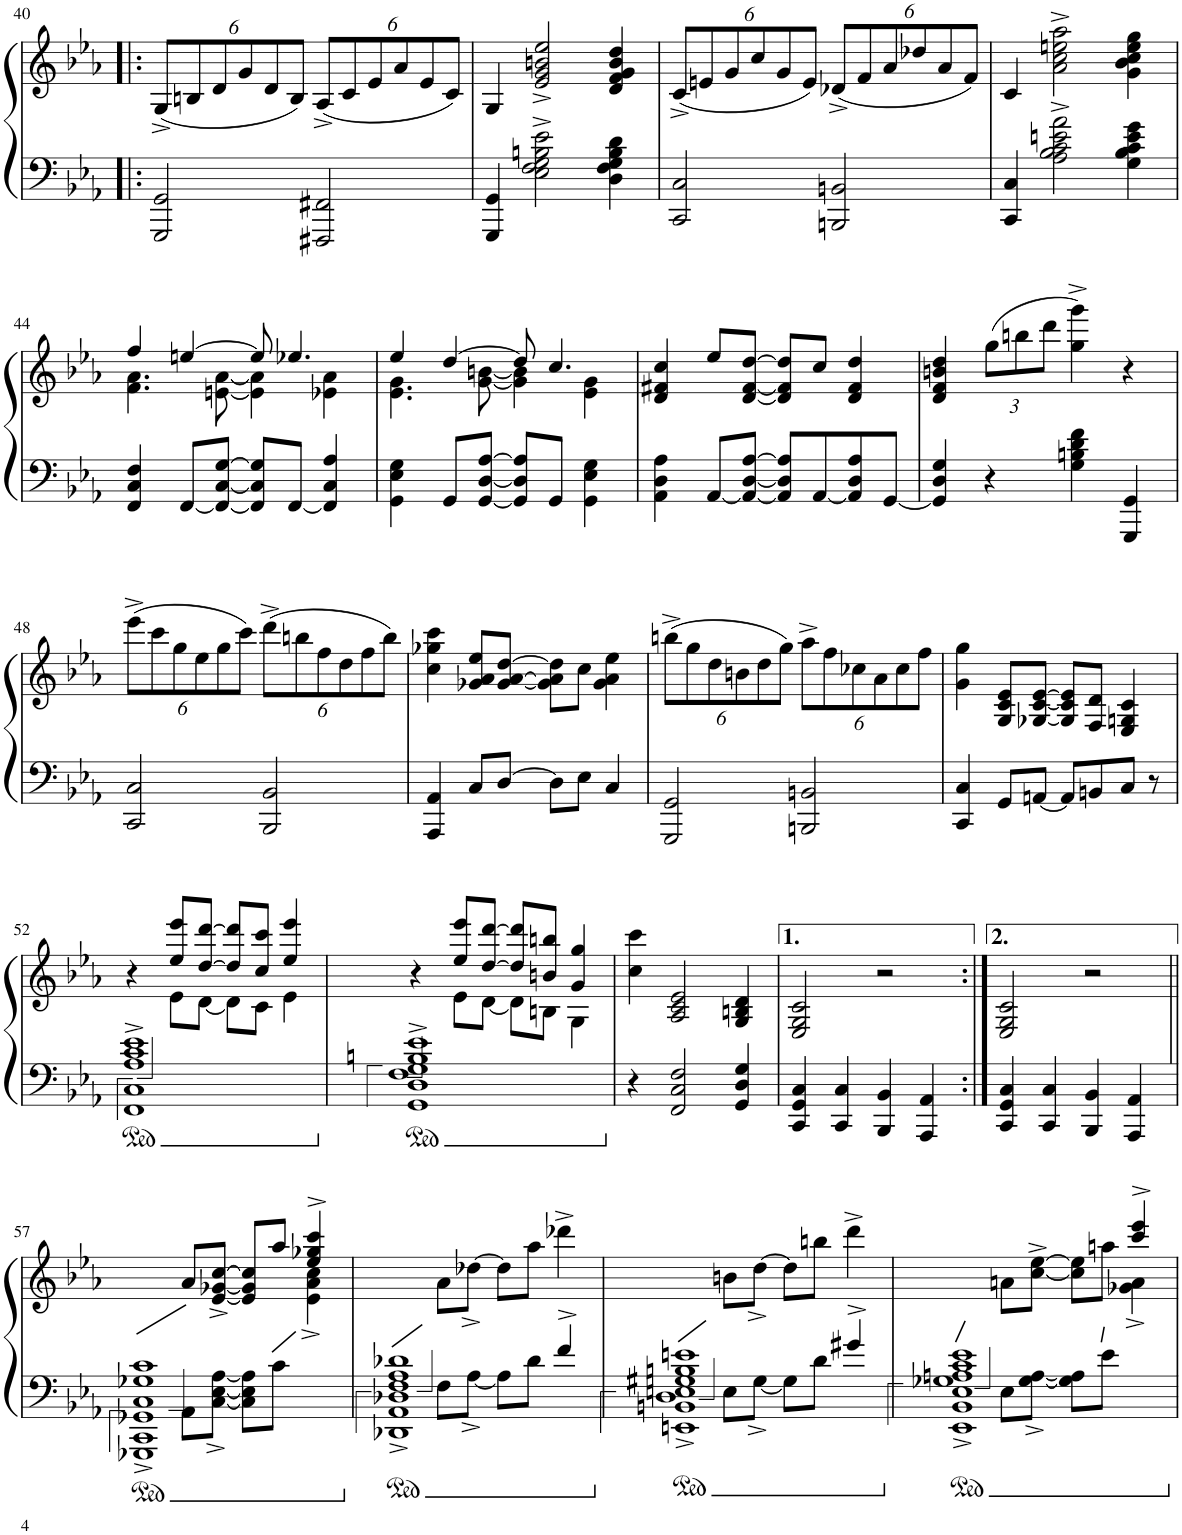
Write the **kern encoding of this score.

**kern	**kern
*part1	*part1
*staff2	*staff1
*I"Piano	*
*I'Pno.	*
!!LO:PB:g=z
*clefF4	*clefG2
*k[b-e-a-]	*k[b-e-a-]
*c:	*c:
*M4/4	*M4/4
*met(c)	*met(c)
*	*Xbrackettup
=40!|:	=40!|:
2GGG/ 2GG/	(12G^/L
.	12Bn/
.	12d/
.	12g/
.	12d/
.	12B/J)
2FFF#X/ 2FF#X/	(12A-^/L
.	12c/
.	12e-/
.	12a-/
.	12e-/
.	12c/J)
=41	=41
4GGG/ 4GG/	4G/
2E-\^ 2F\^ 2G\^ 2Bn\^ 2e-\^	2e-/^ 2g/^ 2bn/^ 2ee-/^
4D\ 4F\ 4G\ 4B\ 4d\	4d/ 4f/ 4g/ 4b/ 4dd/
=42	=42
2CC/ 2C/	(12c^/L
.	12en/
.	12g/
.	12cc/
.	12g/
.	12e/J)
2BBBn/ 2BBn/	(12d-X^/L
.	12f/
.	12a-/
.	12dd-X/
.	12a-/
.	12f/J)
=43	=43
4CC/ 4C/	4c/
2A-\^ 2B-\^ 2c\^ 2en\^ 2a-\^	2a-\^ 2cc\^ 2een\^ 2aa-\^
4G\ 4B-\ 4c\ 4e\ 4g\	4g\ 4b-\ 4cc\ 4ee\ 4gg\
!!LO:LB:g=z
=44	=44
*	*^
4FF/ 4C/ 4F/	4ff/	4.f\ 4.a-\
[8FF/L	[4een/	.
8FF/_ [8C/ [8G/J	.	[8en\ [8a-\
8FF/] 8C/] 8G/]L	8ee/]	4e\] 4a-\]
[8FF/J	4.ee-X/	.
4FF/] 4C/ 4A-/	.	4e-X\ 4a-\
=45	=45	=45
4GG\ 4E-\ 4G\	4ee-/	4.e-\ 4.g\
8GG/L	[4dd/	.
[8GG/ [8D/ [8A-/J	.	[8g\ [8bn\
8GG/] 8D/] 8A-/]L	8dd/]	4g\] 4b\]
8GG/J	4.cc/	.
4GG\ 4E-\ 4G\	.	4e-\ 4g\
*	*v	*v
=46	=46
4AA-\ 4D\ 4A-\	4d/ 4f#X/ 4cc/
[8AA-/L	8ee-/L
8AA-/_ [8D/ [8A-/J	[8d/ [8f#/ [8dd/J
8AA-/] 8D/] 8A-/]L	8d/] 8f#/] 8dd/]L
[8AA-/	8cc/J
8AA-/] 8D/ 8A-/	4d/ 4f#/ 4dd/
[8GG/J	.
=47	=47
4GG/] 4D/ 4G/	4d/ 4f/ 4bn/ 4dd/
4r	(12gg\L
.	12bbn\
.	12ddd\J
4G\ 4Bn\ 4d\ 4f\	4gg\^ 4ggg\^)
4GGG/ 4GG/	4r
!!LO:LB:g=z
=48	=48
2CC/ 2C/	(12eee-^\L
.	12ccc\
.	12gg\
.	12ee-\
.	12gg\
.	12ccc\J)
2BBB-/ 2BB-/	(12ddd^\L
.	12bbn\
.	12ff\
.	12dd\
.	12ff\
.	12bb\J)
=49	=49
4AAA-/ 4AA-/	4cc\ 4gg-X\ 4ccc\
8C/L	8g-X/ 8a-/ 8ee-/L
[8D/J	[8g-/ [8a-/ [8dd/J
8D\L]	8g-\] 8a-\] 8dd\]L
8E-\J	8cc\J
4C/	4g-\ 4a-\ 4ee-\
=50	=50
2GGG/ 2GG/	(12bbn^\L
.	12gg\
.	12dd\
.	12bn\
.	12dd\
.	12gg\J)
2BBBn/ 2BBn/	12aa-^\L
.	12ff\
.	12cc-X\
.	12a-\
.	12cc-\
.	12ff\J
=51	=51
4CC/ 4C/	4g\ 4gg\
8GG/L	8G/ 8c/ 8e-/L
[8AAn/J	[8G-X/ [8c/ [8e-/J
8AA/L]	8G-/] 8c/] 8e-/]L
8BBn/	8F/ 8d/J
8C/J	4E-/ 4Gn/ 4c/
8r	.
!!LO:LB:g=z
=52	=52
*	*^
1FF^ 1C^ 1A-^ 1c^ 1e-^	4r	4ryy
.	8ee-/ 8eee-/L	8e-\L
.	[8dd/ [8ddd/J	[8d\J
.	8dd/] 8ddd/]L	8d\L]
.	8cc/ 8ccc/J	8c\J
.	4ee-/ 4eee-/	4e-\
=53	=53	=53
1GG^ 1D^ 1F^ 1G^ 1Bn^ 1e-^	4r	4ryy
.	8ee-/ 8eee-/L	8e-\L
.	[8dd/ [8ddd/J	[8d\J
.	8dd/] 8ddd/]L	8d\L]
.	8bn/ 8bbn/J	8Bn\J
.	4g/ 4gg/	4G\
*	*v	*v
=54	=54
4r	4cc\ 4ccc\
2FF/ 2C/ 2F/	2A-/ 2c/ 2e-/
4GG/ 4D/ 4G/	4G/ 4Bn/ 4d/
=55	=55
4CC/ 4GG/ 4C/	2E-/ 2G/ 2c/
4CC/ 4C/	.
4BBB-/ 4BB-/	2r
4AAA-/ 4AA-/	.
=56:|!	=56:|!
4CC/ 4GG/ 4C/	2E-/ 2G/ 2c/
4CC/ 4C/	.
4BBB-/ 4BB-/	2r
4AAA-/ 4AA-/	.
!!LO:LB:g=z
=57||	=57||
*ped	*
*^	*^
4ryy	1GGG-X^ 1CC^ 1GG-X^ 1C^ 1G-X^ 1c^	4ryy	2.ryy
8AA-\L	.	8a-/L	.
[8C\^ [8E-\^ [8A-\^J	.	[8e-/^ [8g-X/^ [8cc/^J	.
8C\] 8E-\] 8A-\]L	.	8e-/] 8g-/] 8cc/]L	.
8c\J	.	8aa-/J	.
4ryy	.	4ee-/^> 4gg-X/^> 4ccc/^>	4e-\^ 4a-\^ 4cc\^
*	*	*v	*v
=58	=58	=58
*	*	*Xped
4ryy	1DD-X^ 1AA-^ 1D-X^ 1F^ 1A-^ 1d-X^	4ryy
8F\L	.	8a-\L
[8A-^\J	.	[8dd-X^<\J
8A-\L]	.	8dd-\L]
8d-\J	.	8aa-\J
4f^/	.	4ddd-X^\
=59	=59	=59
*ped	*	*
4ryy	1EEn^ 1BBn^ 1D^ 1En^ 1G#X^ 1Bn^ 1en^	4ryy
8E\L	.	8bn\L
[8G#^\J	.	[8dd^<\J
8G#\L]	.	8dd\L]
8d\J	.	8bbn\J
4g#X^/	.	4ddd^\
=60	=60	=60
*	*	*^
4ryy	1EE-^ 1BB-^ 1E-^ 1G-X^ 1An^ 1c^ 1e-^	4ryy	2.ryy
8E-\L	.	8an\L	.
[8G-\^ [8A\^J	.	[8cc\^ [8ee-\^J	.
8G-\] 8A\]L	.	8cc\] 8ee-\]L	.
8e-\J	.	8aan\J	.
4ryy	.	4ccc/^> 4eee-/^>	4g-X\^ 4a\^
*v	*v	*	*
*	*Xped	*
*	*v	*v
=	=
*-	*-
